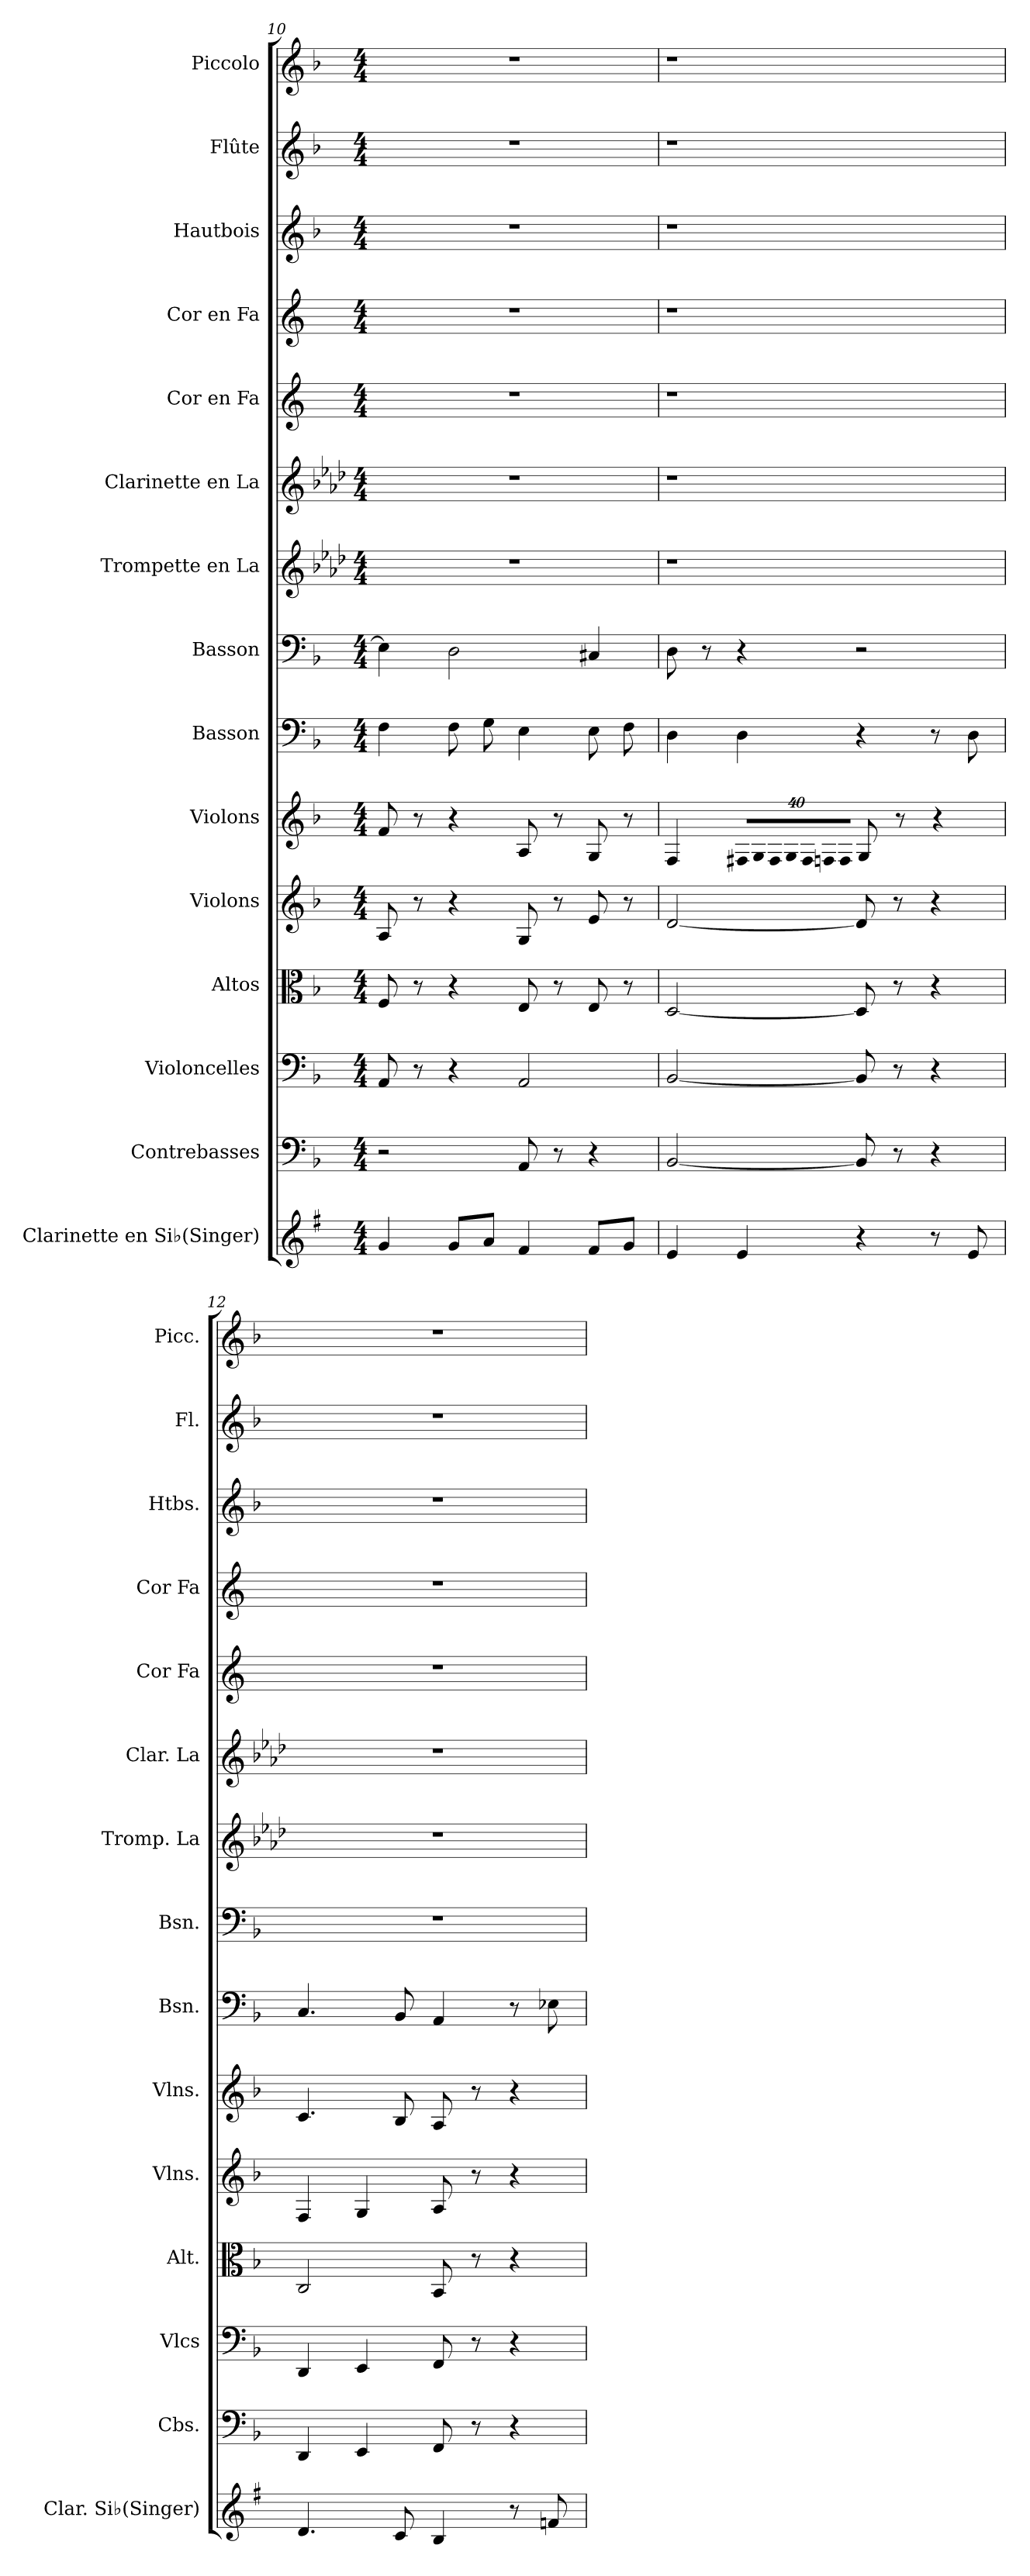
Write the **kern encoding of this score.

**kern	**kern	**kern	**kern	**kern	**kern	**kern	**kern	**kern	**kern	**kern	**kern	**kern	**kern	**kern
*part15	*part14	*part13	*part12	*part11	*part10	*part9	*part8	*part7	*part6	*part5	*part4	*part3	*part2	*part1
*staff15	*staff14	*staff13	*staff12	*staff11	*staff10	*staff9	*staff8	*staff7	*staff6	*staff5	*staff4	*staff3	*staff2	*staff1
*I"Clarinette en Si♭(Singer)	*I"Contrebasses	*I"Violoncelles	*I"Altos	*I"Violons	*I"Violons	*I"Basson	*I"Basson	*I"Trompette en La	*I"Clarinette en La	*I"Cor en Fa	*I"Cor en Fa	*I"Hautbois	*I"Flûte	*I"Piccolo
*I'Clar. Si♭(Singer)	*I'Cbs.	*I'Vlcs	*I'Alt.	*I'Vlns.	*I'Vlns.	*I'Bsn.	*I'Bsn.	*I'Tromp. La	*I'Clar. La	*I'Cor Fa	*I'Cor Fa	*I'Htbs.	*I'Fl.	*I'Picc.
*clefG2	*clefF4	*clefF4	*clefC3	*clefG2	*clefG2	*clefF4	*clefF4	*clefG2	*clefG2	*clefG2	*clefG2	*clefG2	*clefG2	*clefG2
*ITrd1c2	*ITrd7c12	*	*	*	*	*	*	*ITrd2c3	*ITrd2c3	*ITrd4c7	*ITrd4c7	*	*	*ITrd-7c-12
*k[b-]	*k[b-]	*k[b-]	*k[b-]	*k[b-]	*k[b-]	*k[b-]	*k[b-]	*k[b-]	*k[b-]	*k[b-]	*k[b-]	*k[b-]	*k[b-]	*k[b-]
*M4/4	*M4/4	*M4/4	*M4/4	*M4/4	*M4/4	*M4/4	*M4/4	*M4/4	*M4/4	*M4/4	*M4/4	*M4/4	*M4/4	*M4/4
=10	=10	=10	=10	=10	=10	=10	=10	=10	=10	=10	=10	=10	=10	=10
4f/	2r	8AA/	8F/	8A/	8f/	4F\	4E\]	1r	1r	1r	1r	1r	1r	1r
.	.	8r	8r	8r	8r	.	.	.	.	.	.	.	.	.
8f/L	.	4r	4r	4r	4r	8F\	2D\	.	.	.	.	.	.	.
8g/J	.	.	.	.	.	8G\	.	.	.	.	.	.	.	.
4e/	8AAA/	2AA/	8E/	8G/	8A/	4E\	.	.	.	.	.	.	.	.
.	8r	.	8r	8r	8r	.	.	.	.	.	.	.	.	.
8e/L	4r	.	8E/	8e/	8G/	8E\	4C#X/	.	.	.	.	.	.	.
8f/J	.	.	8r	8r	8r	8F\	.	.	.	.	.	.	.	.
!!LO:PB:g=z
=11	=11	=11	=11	=11	=11	=11	=11	=11	=11	=11	=11	=11	=11	=11
4d/	[2BBB-/	[2BB-/	[2D/	[2d/	4F/	4D\	8D\	1r	1r	1r	1r	1r	1r	1r
.	.	.	.	.	.	.	8r	.	.	.	.	.	.	.
*	*	*	*	*	*Xbrackettup	*	*	*	*	*	*	*	*	*
!	!	!	!	!	!LO:N:vis=16	!	!	!	!	!	!	!	!	!
4d/	.	.	.	.	640%23F#X/LL	4D\	4r	.	.	.	.	.	.	.
!	!	!	!	!	!LO:N:vis=16	!	!	!	!	!	!	!	!	!
.	.	.	.	.	640%23G/	.	.	.	.	.	.	.	.	.
!	!	!	!	!	!LO:N:vis=16	!	!	!	!	!	!	!	!	!
.	.	.	.	.	640%23F#/	.	.	.	.	.	.	.	.	.
!	!	!	!	!	!LO:N:vis=16	!	!	!	!	!	!	!	!	!
.	.	.	.	.	640%23G/	.	.	.	.	.	.	.	.	.
!	!	!	!	!	!LO:N:vis=16	!	!	!	!	!	!	!	!	!
.	.	.	.	.	640%23F#/	.	.	.	.	.	.	.	.	.
!	!	!	!	!	!LO:N:vis=16	!	!	!	!	!	!	!	!	!
.	.	.	.	.	640%23Fn/	.	.	.	.	.	.	.	.	.
!	!	!	!	!	!LO:N:vis=16	!	!	!	!	!	!	!	!	!
.	.	.	.	.	640%23F/JJ	.	.	.	.	.	.	.	.	.
4r	8BBB-/]	8BB-/]	8D/]	8d/]	.	4r	2r	.	.	.	.	.	.	.
.	.	.	.	.	8G/	.	.	.	.	.	.	.	.	.
.	8r	8r	8r	8r	.	.	.	.	.	.	.	.	.	.
.	.	.	.	.	8r	.	.	.	.	.	.	.	.	.
8r	4r	4r	4r	4r	.	8r	.	.	.	.	.	.	.	.
.	.	.	.	.	4r	.	.	.	.	.	.	.	.	.
8d/	.	.	.	.	.	8D\	.	.	.	.	.	.	.	.
640ryy	640ryy	640ryy	640ryy	640ryy	.	640ryy	640ryy	640ryy	640ryy	640ryy	640ryy	640ryy	640ryy	640ryy
=12	=12	=12	=12	=12	=12	=12	=12	=12	=12	=12	=12	=12	=12	=12
*	*	*	*	*	*	*	*	*	*	*	*	*	*	*MM100
4.c/	4DDD/	4DD/	2C/	4F/	4.c/	4.C/	1r	1r	1r	1r	1r	1r	1r	1r
.	4EEE/	4EE/	.	4G/	.	.	.	.	.	.	.	.	.	.
8B-/	.	.	.	.	8B-/	8BB-/	.	.	.	.	.	.	.	.
4A/	8FFF/	8FF/	8BB-/	8A/	8A/	4AA/	.	.	.	.	.	.	.	.
.	8r	8r	8r	8r	8r	.	.	.	.	.	.	.	.	.
8r	4r	4r	4r	4r	4r	8r	.	.	.	.	.	.	.	.
8e-X/	.	.	.	.	.	8E-X\	.	.	.	.	.	.	.	.
=	=	=	=	=	=	=	=	=	=	=	=	=	=	=
*-	*-	*-	*-	*-	*-	*-	*-	*-	*-	*-	*-	*-	*-	*-
